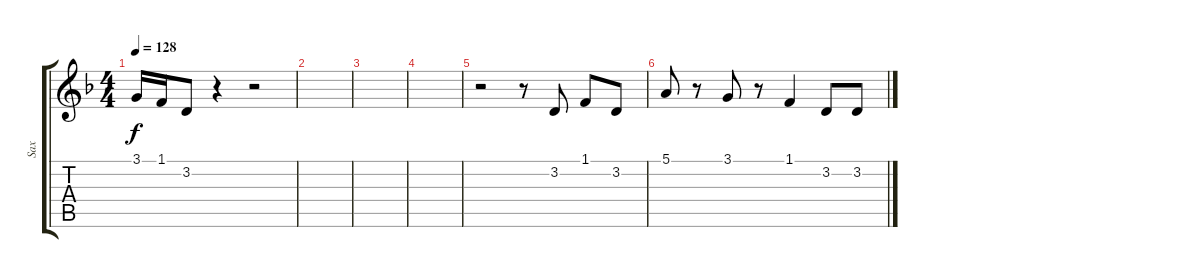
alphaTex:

\track ("Sax" "Sax") {instrument tenorsax}
\staff {score tabs}
\tuning (E4 B3 G3 D3 A2 E2) {hide}
\ts (4 4)
\tempo 128
\clef g2
\ks f
3.1.16{dy f} 1.1.16 3.2.8 r.4 r.2 |
|
|
|
r.2 r.8 3.2.8 1.1.8 3.2.8 |
5.1.8 r.8 3.1.8 r.8 1.1.4 3.2.8 3.2.8
